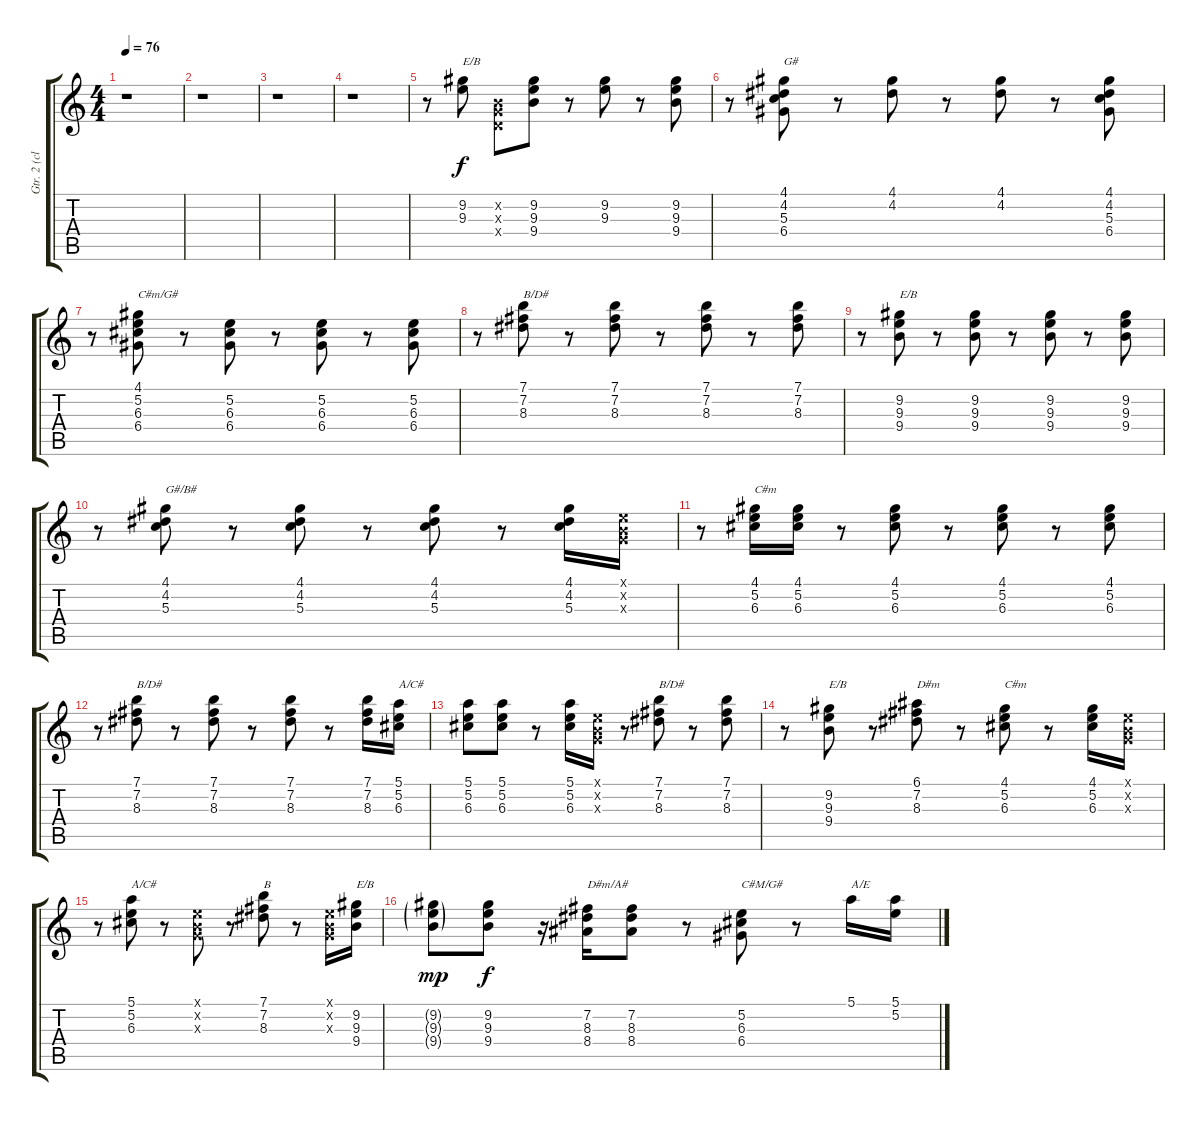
\track ("Gtr. 2 (clean)" "Gtr. 2 (cl") {instrument acousticguitarsteel}
\staff {score tabs}
\tuning (E4 B3 G3 D3 A2 E2) {hide}
\ts (4 4)
\tempo 76
\clef g2
\ks c
r.1{dy f instrument acousticguitarsteel} |
r.1 |
r.1 |
r.1 |
r.8 (9.2 9.3).8{txt "E/B"} (0.2{x} 0.3{x} 0.4{x}).8 (9.2 9.3 9.4).8 r.8 (9.2 9.3).8 r.8 (9.2 9.3 9.4).8 |
r.8 (4.1 4.2 5.3 6.4).8{txt "G#"} r.8 (4.1 4.2).8 r.8 (4.1 4.2).8 r.8 (4.1 4.2 5.3 6.4).8 |
r.8 (4.1 5.2 6.3 6.4).8{txt "C#m/G#"} r.8 (5.2 6.3 6.4).8 r.8 (5.2 6.3 6.4).8 r.8 (5.2 6.3 6.4).8 |
r.8 (7.1 7.2 8.3).8{txt "B/D#"} r.8 (7.1 7.2 8.3).8 r.8 (7.1 7.2 8.3).8 r.8 (7.1 7.2 8.3).8 |
r.8 (9.2 9.3 9.4).8{txt "E/B"} r.8 (9.2 9.3 9.4).8 r.8 (9.2 9.3 9.4).8 r.8 (9.2 9.3 9.4).8 |
r.8 (4.1 4.2 5.3).8{txt "G#/B#"} r.8 (4.1 4.2 5.3).8 r.8 (4.1 4.2 5.3).8 r.8 (4.1 4.2 5.3).16 (0.1{x} 0.2{x} 0.3{x}).16 |
r.8 (4.1 5.2 6.3).16{txt "C#m"} (4.1 5.2 6.3).16 r.8 (4.1 5.2 6.3).8 r.8 (4.1 5.2 6.3).8 r.8 (4.1 5.2 6.3).8 |
r.8 (7.1 7.2 8.3).8{txt "B/D#"} r.8 (7.1 7.2 8.3).8 r.8 (7.1 7.2 8.3).8 r.8 (7.1 7.2 8.3).16 (5.1 5.2 6.3).16{txt "A/C#"} |
(5.1 5.2 6.3).8 (5.1 5.2 6.3).8 r.8 (5.1 5.2 6.3).16 (0.1{x} 0.2{x} 0.3{x}).16 r.8 (7.1 7.2 8.3).8{txt "B/D#"} r.8 (7.1 7.2 8.3).8 |
r.8 (9.2 9.3 9.4).8{txt "E/B"} r.8 (6.1 7.2 8.3).8{txt "D#m"} r.8 (4.1 5.2 6.3).8{txt "C#m"} r.8 (4.1 5.2 6.3).16 (0.1{x} 0.2{x} 0.3{x}).16 |
r.8 (5.1 5.2 6.3).8{txt "A/C#"} r.8 (0.1{x} 0.2{x} 0.3{x}).8 r.8 (7.1 7.2 8.3).8{txt "B"} r.8 (0.1{x} 0.2{x} 0.3{x}).16 (9.2 9.3 9.4).16{txt "E/B"} |
(9.2{g} 9.3{g} 9.4{g}).8{dy mp} (9.2 9.3 9.4).8{dy f} r.16 (7.2 8.3 8.4).16{txt "D#m/A#"} (7.2 8.3 8.4).8 r.8 (5.2 6.3 6.4).8{txt "C#M/G#"} r.8 5.1.16{txt "A/E"} (5.1 5.2).16
